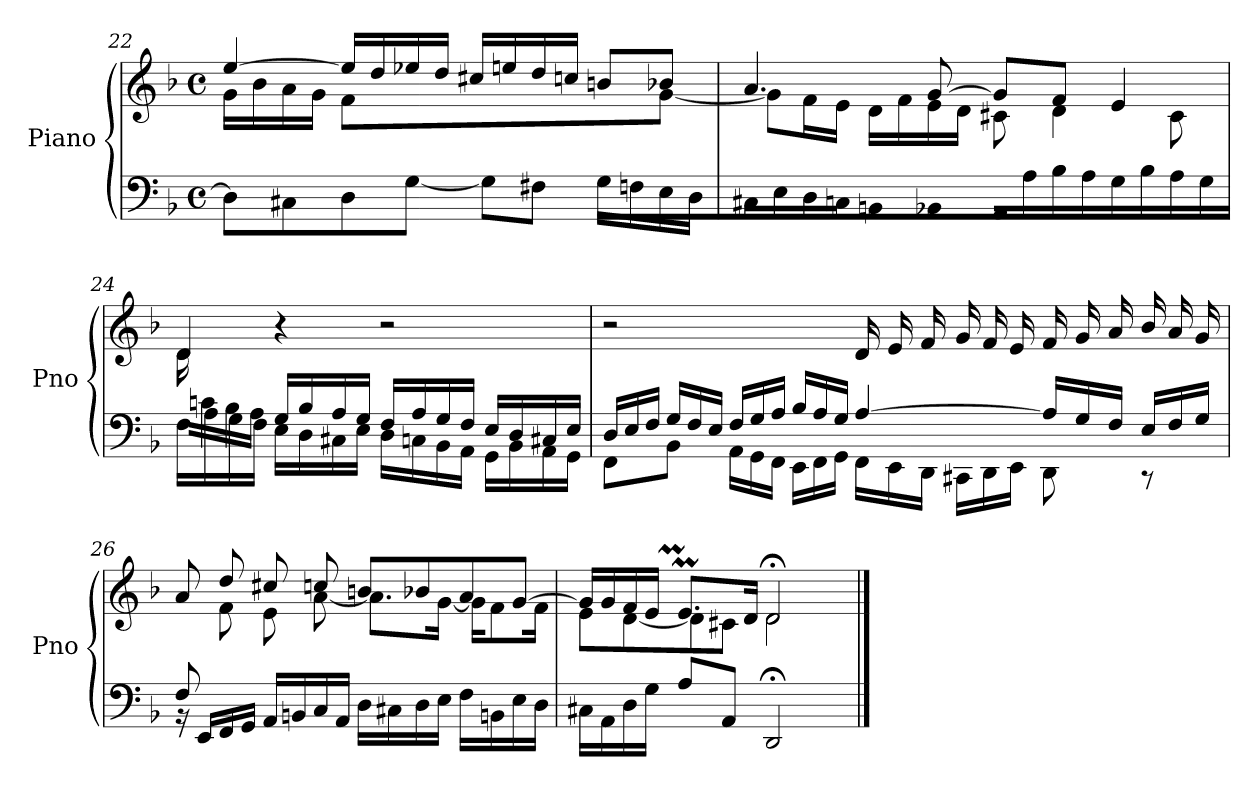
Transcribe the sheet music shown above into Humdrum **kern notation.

**kern	**kern
*part1	*part1
*staff2	*staff1
*I"Piano	*
*I'Pno	*
!!LO:LB:g=z
*clefF4	*clefG2
*k[b-]	*k[b-]
*M4/4	*M4/4
*met(c)	*met(c)
=22	=22
*^	*^
4.ryy	8D\L]	[4ee/	16g\LL
.	.	.	16b-\
.	8C#X\	.	16a\
.	.	.	16g\JJ
.	8D\	16ee/LL]	8f\L
.	.	16dd/	.
8B-/J	[8G\J	16ee-X/	2ryy
.	.	16dd/JJ	.
4A/	8G\L]	16cc#X/LL	.
.	.	16een/	.
.	8F#X\J	16dd/	.
.	.	16ccn/JJ	.
8G/L	16G\LL	8bn/L	.
.	16Fn\	.	.
8ryy	16E\	8b-X/J	[8g\J
.	16D\JJ	.	.
*v	*v	*	*
=23	=23	=23
16C#X\LL	4.a/	8g\L]
16E\	.	.
16D\	.	16f\L
16Cn\JJ	.	16e\JJ
8BBn/L	.	16d\LL
.	.	16f\
8BB-X/J	[8g/	16e\
.	.	16d\JJ
16AA\LL	8g/L]	8c#X\
16A\	.	.
16B-\	8f/J	4d\
16A\JJ	.	.
16G\LL	4e/	.
16B-\	.	.
16A\	.	8c#\
16G\JJ	.	.
!!LO:PB:g=z	!!
=24	=24	=24
*^	*	*
16ryy	16F\LL	4d/	16d\LL
16cn/	16A\	.	2...ryy
16B-/	16G\	.	.
16A/JJ	16F\JJ	.	.
16G/LL	16E\LL	4r	.
16B-/	16D\	.	.
16A/	16C#X\	.	.
16G/JJ	16E\JJ	.	.
16F/LL	16D\LL	2r	.
16A/	16Cn\	.	.
16G/	16BB-\	.	.
16F/JJ	16AA\JJ	.	.
16E/LL	16GG\LL	.	.
16D/	16BB-\	.	.
16C#X/	16AA\	.	.
16E/JJ	16GG\JJ	.	.
*	*	*v	*v
=25	=25	=25
*Xtuplet	*	*
24D/LL	8FF\L	2r
24E/	.	.
24F/JJ	.	.
24G/LL	8BB-\J	.
24F/	.	.
24E/JJ	.	.
24F/LL	24AA\LL	.
24G/	24GG\	.
24A/JJ	24FF\JJ	.
24B-/LL	24EE\LL	.
24A/	24FF\	.
24G/JJ	24GG\JJ	.
*	*	*Xtuplet
[4A/	24FF\LL	24d/LL
.	24EE\	24e/
.	24DD\JJ	24f/JJ
.	24CC#X\LL	24g/LL
.	24DD\	24f/
.	24EE\JJ	24e/JJ
24A/LL]	8DD\	24f/LL
24G/	.	24g/
24F/JJ	.	24a/JJ
24E/LL	8r	24b-/LL
24F/	.	24a/
24G/JJ	.	24g/JJ
!!LO:LB:g=z
=26	=26	=26
*	*	*^
8F/L	16rBB	8a/L	8ryy
.	16EE/LL	.	.
2..ryy	16FF/	8dd/	8f\
.	16GG/JJ	.	.
.	16AA/LL	8cc#X/	8e\
.	16BBn/	.	.
.	16C/	8ccn/J	[8a\J
.	16AA/JJ	.	.
.	16D\LL	8bn/L	8.a\L]
.	16C#X\	.	.
.	16D\	8b-X/	.
.	16E\JJ	.	[16g\Jk
.	16F\LL	8a/	16g\KL]
.	16BBn\	.	8f\
.	16E\	[8g/J	.
.	16D\JJ	.	16f\Jk
*v	*v	*	*
=27	=27	=27
*	*	*^
16C#X\LL	16g/LL]	8e\L	4ryy
16AA\	16g/	.	.
16D\	16f/	[8d\	.
16G\JJ	16e/JJ	.	.
8A\L	8.em/L	8d\]	[8em!yy
*	*MM44	*	*
8AA/J	.	8c#X\J	16e!yy]
*	*MM30	*	*
.	16d/Jk	.	2ryy
*	*MM26	*	*
2DD;/	2d;</	2d\	.
.	.	.	16ryy
*	*v	*v	*v
==	==
*-	*-
